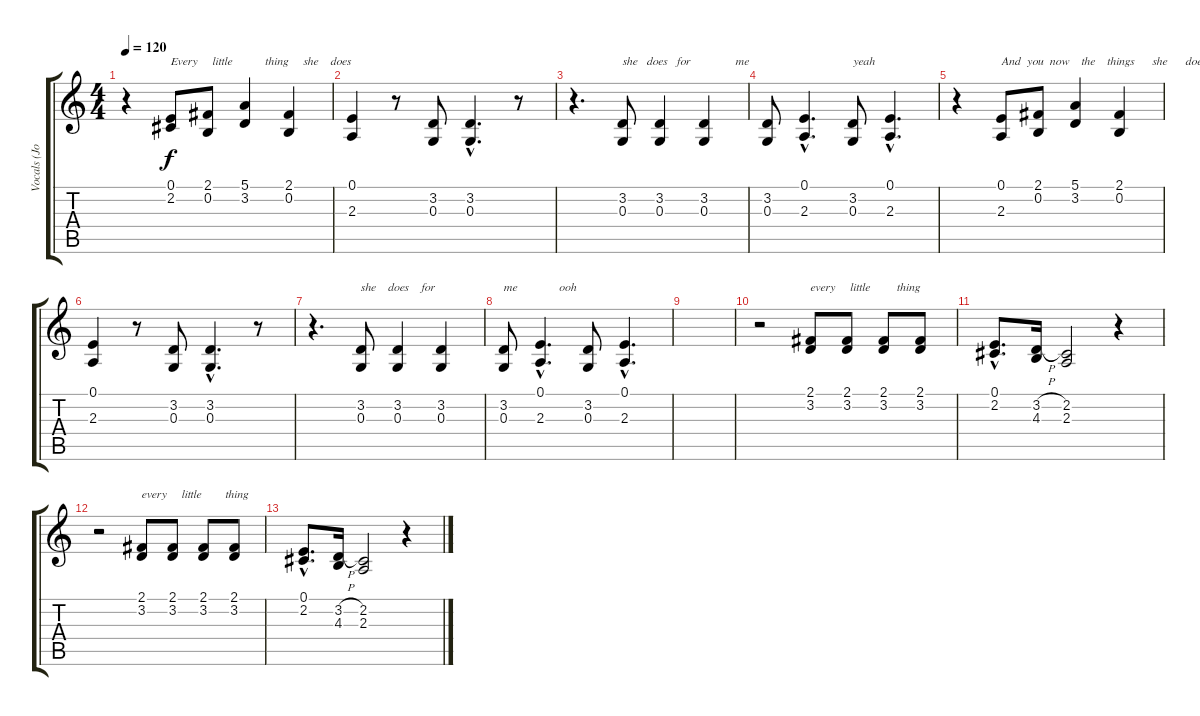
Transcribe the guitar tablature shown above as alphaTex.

\track ("Vocals (John & Paul)" "Vocals (Jo") {instrument tenorsax}
\staff {score tabs}
\tuning (E4 B3 G3 D3 A2 E2) {hide}
\ts (4 4)
\tempo 120
\clef g2
\ks c
r.4{dy f} (0.1 2.2).8{txt "Every     little           thing     she    does  "} (2.1 0.2).8 (5.1 3.2).4 (2.1 0.2).4 |
(0.1 2.3).4 r.8 (3.2 0.3).8 (3.2{hac} 0.3{hac}).4{d} r.8 |
r.4{d} (3.2 0.3).8{txt "she   does   for               me"} (3.2 0.3).4 (3.2 0.3).4 |
(3.2 0.3).8 (0.1{hac} 2.3{hac}).4{d} (3.2 0.3).8{txt "yeah"} (0.1{hac} 2.3{hac}).4{d} |
r.4 (0.1 2.3).8{txt "And  you  now    the    things      she      does"} (2.1 0.2).8 (5.1 3.2).4 (2.1 0.2).4 |
(0.1 2.3).4 r.8 (3.2 0.3).8 (3.2{hac} 0.3{hac}).4{d} r.8 |
r.4{d} (3.2 0.3).8{txt "she    does    for    "} (3.2 0.3).4 (3.2 0.3).4 |
(3.2 0.3).8{txt "me              ooh"} (0.1{hac} 2.3{hac}).4{d} (3.2 0.3).8 (0.1{hac} 2.3{hac}).4{d} |
|
r.2 (2.1 3.2).8{txt "every     little         thing"} (2.1 3.2).8 (2.1 3.2).8 (2.1 3.2).8 |
(0.1{hac} 2.2{hac}).8{d} (3.2{h} 4.3).16 (2.2 2.3).2 r.4 |
r.2 (2.1 3.2).8{txt "every     little        thing" volume 11} (2.1 3.2).8 (2.1 3.2).8 (2.1 3.2).8{volume 8} |
(0.1{hac} 2.2{hac}).8{d volume 5} (3.2{h} 4.3).16 (2.2 2.3).2{volume 3} r.4
